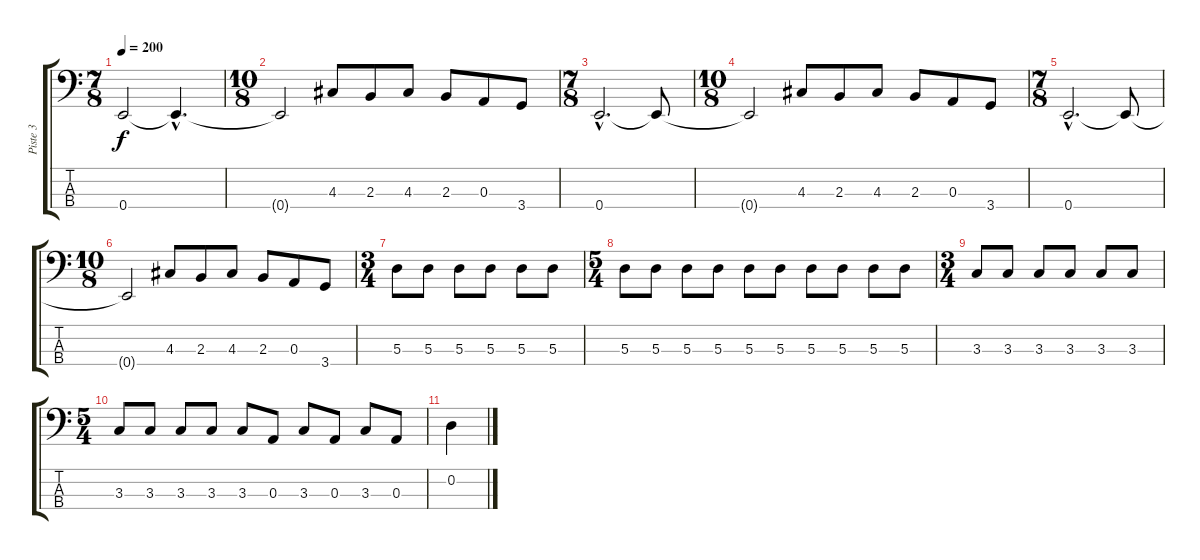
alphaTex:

\track ("Piste 3" "Piste 3") {instrument electricbassfinger}
\staff {score tabs}
\tuning (G2 D2 A1 E1) {hide}
\ts (7 8)
\tempo 200
\clef f4
\ks c
0.4.2{dy f} 0.4{hac t}.4{d} |
\ts (10 8)
0.4{t}.2 4.3.8 2.3.8 4.3.8 2.3.8 0.3.8 3.4.8 |
\ts (7 8)
0.4{hac}.2{d} 0.4{t}.8 |
\ts (10 8)
0.4{t}.2 4.3.8 2.3.8 4.3.8 2.3.8 0.3.8 3.4.8 |
\ts (7 8)
0.4{hac}.2{d} 0.4{t}.8 |
\ts (10 8)
0.4{t}.2 4.3.8 2.3.8 4.3.8 2.3.8 0.3.8 3.4.8 |
\ts (3 4)
5.3.8 5.3.8 5.3.8 5.3.8 5.3.8 5.3.8 |
\ts (5 4)
5.3.8 5.3.8 5.3.8 5.3.8 5.3.8 5.3.8 5.3.8 5.3.8 5.3.8 5.3.8 |
\ts (3 4)
3.3.8 3.3.8 3.3.8 3.3.8 3.3.8 3.3.8 |
\ts (5 4)
3.3.8 3.3.8 3.3.8 3.3.8 3.3.8 0.3.8 3.3.8 0.3.8 3.3.8 0.3.8 |
0.2.4
